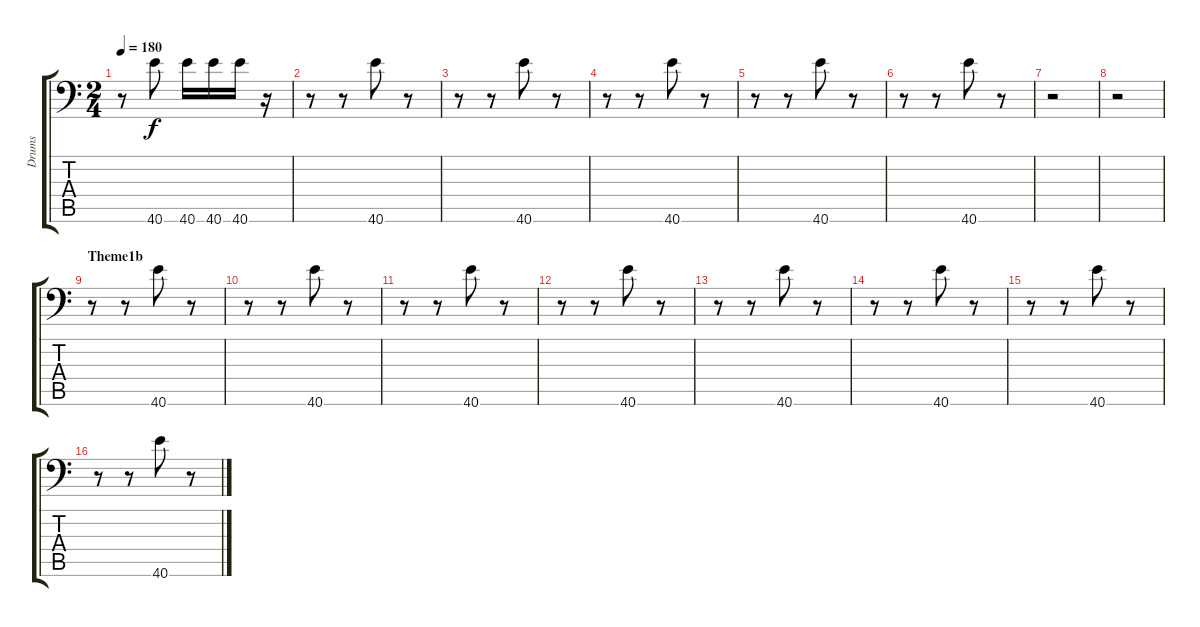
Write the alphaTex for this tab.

\track ("Drums" "Drums") {instrument acousticgrandpiano}
\staff {score tabs}
\tuning (C-1 C-1 C-1 C-1 C-1 C-1) {hide}
\ts (2 4)
\tempo 180
\clef f4
\ks c
r.8{dy f} 40.6.8 40.6.16 40.6.16 40.6.16 r.16 |
r.8 r.8 40.6.8 r.8 |
r.8 r.8 40.6.8 r.8 |
r.8 r.8 40.6.8 r.8 |
r.8 r.8 40.6.8 r.8 |
r.8 r.8 40.6.8 r.8 |
r.2 |
r.2 |
\section ("" "Theme1b")
r.8 r.8 40.6.8 r.8 |
r.8 r.8 40.6.8 r.8 |
r.8 r.8 40.6.8 r.8 |
r.8 r.8 40.6.8 r.8 |
r.8 r.8 40.6.8 r.8 |
r.8 r.8 40.6.8 r.8 |
r.8 r.8 40.6.8 r.8 |
r.8 r.8 40.6.8 r.8
